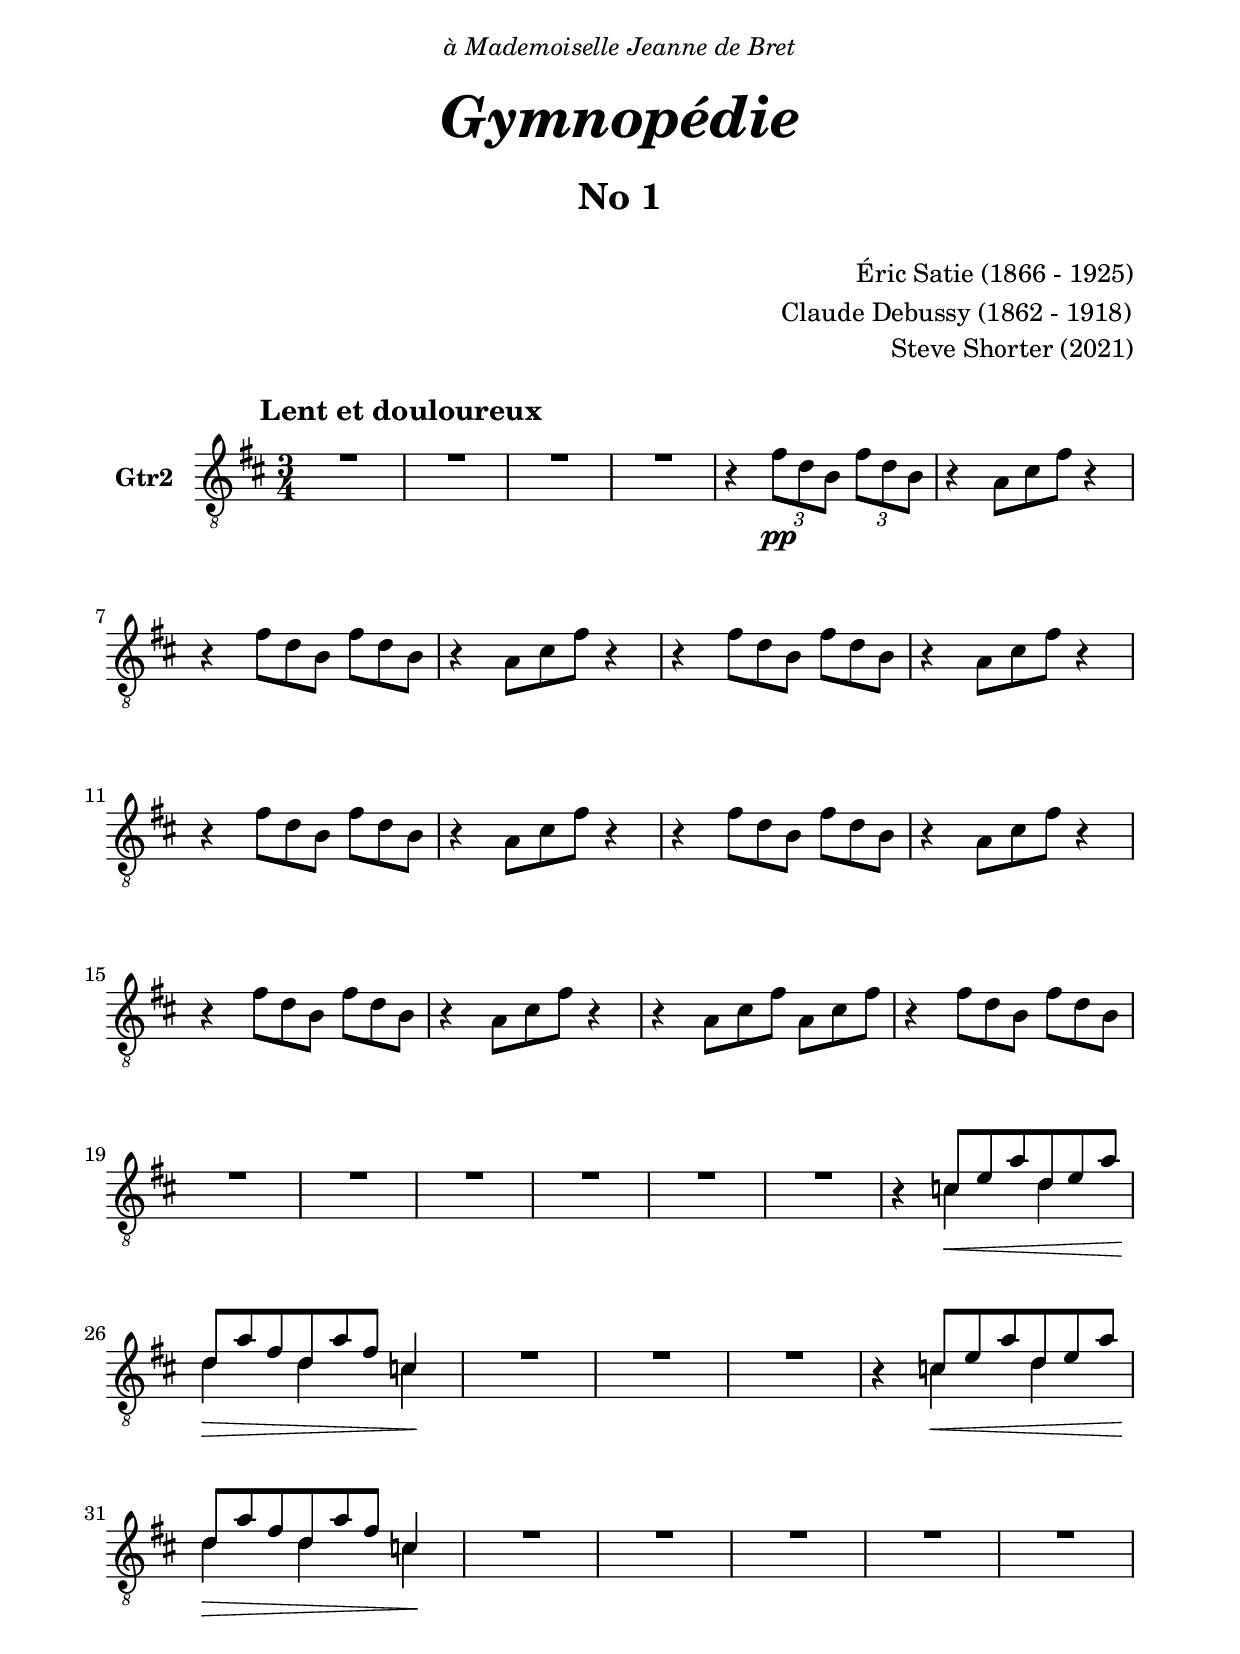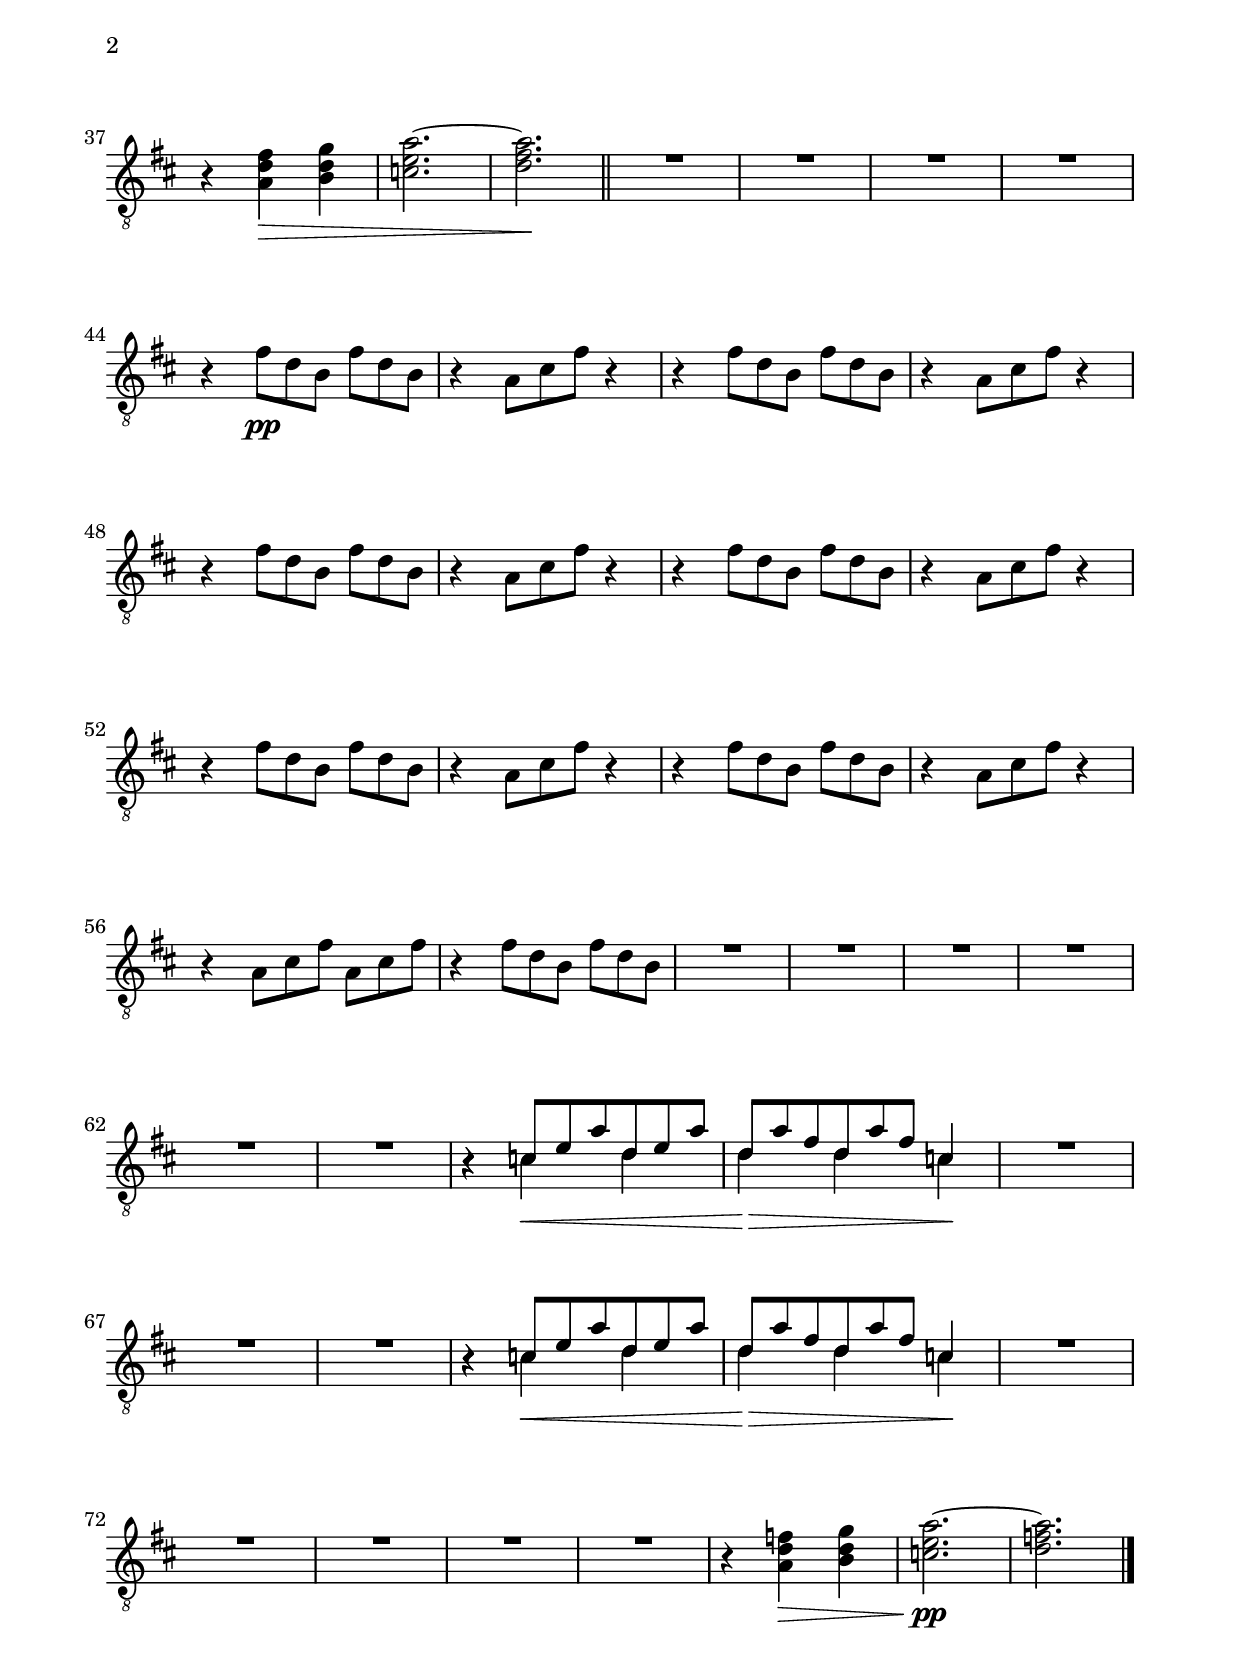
\version "2.18.2"

global = {
	\key d \major
	\clef "G_8"
	\time 3/4 
	\set Staff.connectArpeggios = ##t
}

%\include "score/spacing.ly"
\version "2.18.2"

voiceone = \relative c'' {
    \mergeDifferentlyHeadedOn
    \set harmonicDots = ##t
    \stemNeutral \slurNeutral \tieNeutral

    \override MultiMeasureRest #'staff-position = #2.0

    R1*3/4^\markup {
	\translate #`(0 . 3 ) {
	    \hspace #10.0 \bold \roman \fontsize #1.0 "Lent et douloureux"
	}
    } |

    R1*3/4 | R1*3/4 | R1*3/4 |

    \tupletDown

    b,4\rest \tuplet 3/2 { fis'8 d b } 

    \override TupletBracket.bracket-visibility = ##f

    \tuplet 3/2 { fis'8 d b } |

    \hide TupletNumber

    b4\rest \tuplet 3/2 { a8 cis fis } b,4\rest |

    \repeat unfold 5 {
	b4\rest \tuplet 3/2 { { fis'8 d b } { fis'8 d b } }
	b4\rest \tuplet 3/2 { a8 cis fis } b,4\rest |
    }

    b4\rest \tuplet 3/2 { { a8 cis fis } { a, cis fis } } 
    b,4\rest \tuplet 3/2 { {fis'8 d b } {fis' d b } }
    R1*3/4 | R1*3/4 | R1*3/4 | R1*3/4 | R1*3/4 | R1*3/4 |
    b4\rest \stemUp \tuplet 3/2 { { c8[ e a } { d, e a] } { d,[ a' fis } { d a' fis] } } c4 |
    \stemNeutral
    R1*3/4 | R1*3/4 | R1*3/4 |
    b4\rest \stemUp \tuplet 3/2 { { c8[ e a } { d, e a] } { d,[ a' fis } { d a' fis] } } c4 |
    \repeat unfold 5 { R1*3/4 } |
    \stemNeutral
    b4\rest < a d fis > < b d g > | < c e a^~ >2. | < d fis a > |

   \bar "||"

    R1*3/4 | R1*3/4 | R1*3/4 | R1*3/4 |

    \stemDown b4\rest \tuplet 3/2 { fis'8 d b } 

    \tuplet 3/2 { fis'8 d b } | b4\rest \tuplet 3/2 { a8 cis fis } b,4\rest |

    \repeat unfold 5 {
	b4\rest \tuplet 3/2 { { fis'8 d b } { fis'8 d b } }
	b4\rest \tuplet 3/2 { a8 cis fis } b,4\rest |
    }

    b4\rest \tuplet 3/2 { { a8 cis fis } { a, cis fis } } 
    b,4\rest \tuplet 3/2 { {fis'8 d b } {fis' d b } }
    R1*3/4 | R1*3/4 | R1*3/4 | R1*3/4 | R1*3/4 | R1*3/4 |
    b4\rest \stemUp \tuplet 3/2 { { c8[ e a } { d, e a] } { d,[ a' fis } { d a' fis] } } c4 |
    R1*3/4 | R1*3/4 | R1*3/4 |
    \stemNeutral
    b4\rest \stemUp \tuplet 3/2 { { c8[ e a } { d, e a] } { d,[ a' fis } { d a' fis] } } c4 |
    \repeat unfold 5 { R1*3/4 } |
    \stemNeutral
    b4\rest < a d f > < b d g > | < c e a~ >2. | < d f a > | 

   \bar "|."

}


voicetwo = \relative c' {
    \mergeDifferentlyHeadedOn
    \set fingeringOrientations = #'(left)
    \set harmonicDots = ##t
    \stemNeutral \tieNeutral
    \repeat unfold 24 { s2. }
    b4\rest c d | d d c |
    s2. | s2. | s2. |
    b4\rest c d | d d c |
    \repeat unfold 32 { s2. }
    b4\rest c d | d d c |
    \repeat unfold 3 { s2. }
    b4\rest c d | d d c |
}

voicethree = \relative c' {
    \mergeDifferentlyHeadedOn
    \set harmonicDots = ##t
}

voicefour = \relative c {
    \mergeDifferentlyHeadedOn
    \set harmonicDots = ##t
}

guitartwo = << \voiceone \\ \voicetwo \\ \voicethree \\ \voicefour >>


\version "2.18.2."

pdolcedyn = \markup {
            \hspace #7
            \dynamic p 
	    \normal-text
            { \tiny \italic dolce }
    }

atempodyn = \markup {
            \hspace #9
	    \normal-text
            { \italic "a Tempo" }
    }

arallmoltodyn = \markup {
            \hspace #0
	    \normal-text
            { \tiny \italic "rall. molto" }
    }
aralldyn = \markup {
            \hspace #0
	    \normal-text
            { \italic "Rall." }
    }

aritmoltodyn = \markup {
            \hspace #17
	    \normal-text
            { \tiny \italic "rit.  molto" }
    }

adimdyn = \markup {
            \hspace #10
	    \normal-text
            { \italic "dim." }
    }


patempodyn = \markup {
            \hspace #9
            \dynamic p 
            \hspace #1
	    \normal-text
            { \tiny \italic "a tempo" }
    }

puipdyn = \markup {
            \hspace #4
	    \normal-text
            { \italic "più" }
            \hspace #1
            \dynamic p 
    }


patempobdyn = \markup {
            \hspace #0
            \dynamic p 
            \hspace #1
	    \normal-text
            { \tiny \italic "a tempo" }
    }

ppatempodyn = \markup {
            \hspace #9
            \dynamic pp 
            \hspace #1
	    \normal-text
            { \tiny \italic "a tempo" }
    }

pptranqdyn = \markup {
            \hspace #9
            \dynamic pp
            \hspace #1
	    \normal-text
            { \tiny \italic tranquillo }
    }

psansdyn = \markup {
            \hspace #12
            \dynamic p 
            \hspace #1
	    \normal-text
            { \italic "sans rigueur" }
    }

sempregrandiosodyn = \markup {
            \hspace #12
	    \normal-text
            { \tiny \italic "sempre grandioso" }
    }

ppdyn = \markup {
            \hspace #2
            \dynamic pp
    }

perdyn = \markup {
           \hspace #10
           \normal-text
           { \italic "perdendo - - - - - - - - - - - - - - -" }
    }

pdolce = #(make-dynamic-script pdolcedyn)
atempo = #(make-dynamic-script atempodyn)
patempo = #(make-dynamic-script patempodyn)
patempob = #(make-dynamic-script patempobdyn)
puip = #(make-dynamic-script puipdyn)
ppatempo = #(make-dynamic-script ppatempodyn)
pptranq = #(make-dynamic-script pptranqdyn)
psans = #(make-dynamic-script psansdyn)
sempregrandioso = #(make-dynamic-script sempregrandiosodyn)
ppplace = #(make-dynamic-script ppdyn)
perd = #(make-dynamic-script perdyn)
rallmolto = #(make-dynamic-script arallmoltodyn)
rall = #(make-dynamic-script aralldyn)
ritmolto = #(make-dynamic-script aritmoltodyn)
dim = #(make-dynamic-script adimdyn)

dynamicsb = {
   \repeat unfold 4 { s2. } |
   s4 s\pp s |
   \repeat unfold 19 { s2. } |
   s4 s\< s | s4\> s s\! | s2. |
   \repeat unfold 2 { s2. } |
   s4 s\< s | s4\> s s\! |
   \repeat unfold 5 { s2. } |
   \override Hairpin.to-barline = ##f
   s4 s2\> | s2. | s2.\! |
   \repeat unfold 4 { s2. } |
   s4 s\pp s |
   \repeat unfold 19 { s2. } |
   s4 s\< s | s4\> s s\! |
   \repeat unfold 3 { s2. } |
   s4 s\< s | s4\> s s\! |
   \repeat unfold 5 { s2. } |
   s4 s4\> s | s2.\pp |
}


\bookpart {
 \paper {
	page-count = #2
%	systems-per-page = #3
	system-count = #15

	top-margin = 18 \mm
	bottom-margin = 8 \mm
	left-margin = 18 \mm
	right-margin = 18 \mm

	top-system-spacing =
                #'((basic-distance . 14)
                   (minimum-distance . 10)
                   (padding . 0))
%                   (stretchability . 4))

	system-system-spacing =
	    #'((basic-distance . 20)
	       (minimum-distance . 12)
	       (padding . 4)
	       (stretchability . 4))

	ragged-last-bottom = ##f
	ragged-bottom = ##f
}

\header {
  dedication = \markup \center-column {
        \fontsize #0.7
        \italic
        "à Mademoiselle Jeanne de Bret"
        }

  title = \markup \center-column {
		\null
		\italic
		\bold
		\fontsize #4.0
		"Gymnopédie"
		\null
	}

  subtitle = \markup \center-column {
		\fontsize #3.0
		"No 1"
	}

  composer = \markup \center-column {
		\fontsize #1.0
		{
		\null
		"Éric Satie (1866 - 1925)"
		}
	}

  arranger = \markup \center-column {
	 	\fontsize #1.0
		{
		\null
		"    Claude Debussy (1862 - 1918)"
		"                    Steve Shorter (2021)"
		\null
		}
	}

%  poet = " "
%  tagline = ""
%  piece = "v1.2"
%  piece = " "
%  style = "Romantic"
% copyright = \markup  \fill-line { \tiny { \line { Steve Shorter (2021). \epsfile #0 #10 #'"by-sa.eps" }}}
 }

 \tocItem \markup \column { "          Guitar 2 " " " }

 \score {
    \new GrandStaff \with {
            \override StaffGrouper #'staff-staff-spacing =
                #'((basic-distance . 10)
                   (minimum-distance . 6)
                   (padding . 2))
    }
    <<
	\set GrandStaff.instrumentName =
		\markup {
			\override #'(font-family . "Sans")
			\abs-fontsize #12.0 \bold "Gtr2 " 
		}

	\new Staff \with { \consists "Span_arpeggio_engraver" }
                   << \global \guitartwo >>
	\new Dynamics \dynamicsb
    >>

    \layout { #(layout-set-staff-size 22)  }
    }
}
